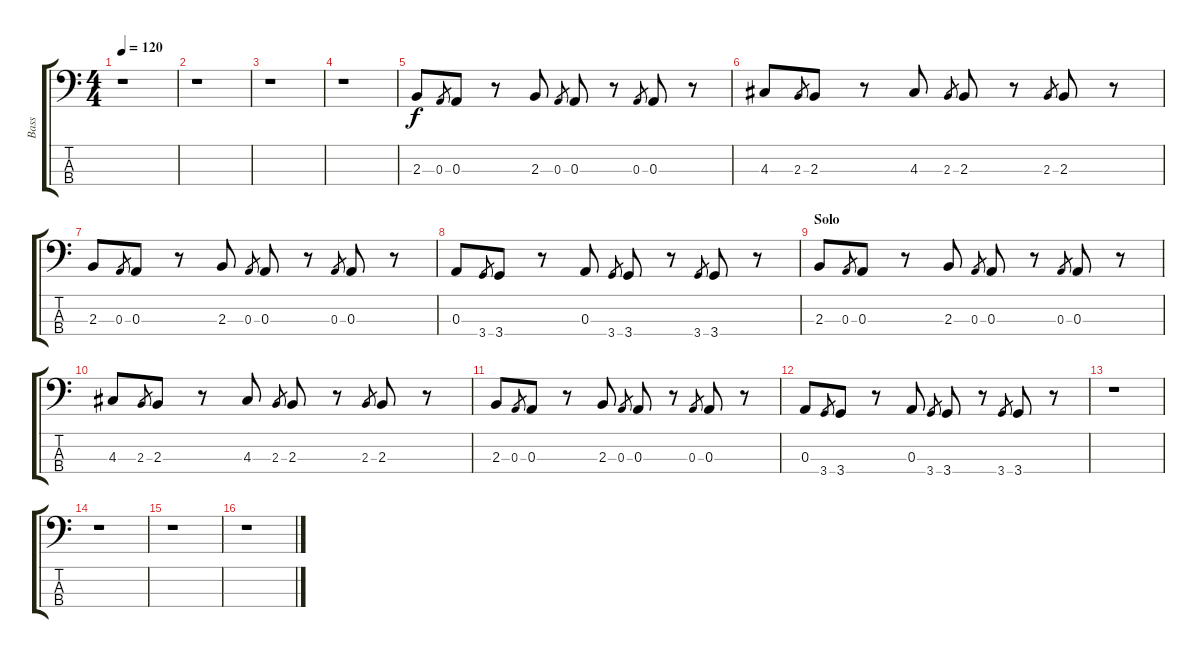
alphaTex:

\track ("Bass" "Bass") {instrument electricbassfinger}
\staff {score tabs}
\tuning (G2 D2 A1 E1) {hide}
\ts (4 4)
\tempo 120
\clef f4
\ks c
r.1{dy f} |
r.1 |
r.1 |
r.1 |
2.3.8 0.3.8{gr} 0.3.8 r.8 2.3.8 0.3.8{gr} 0.3.8 r.8 0.3.8{gr} 0.3.8 r.8 |
4.3.8 2.3.8{gr} 2.3.8 r.8 4.3.8 2.3.8{gr} 2.3.8 r.8 2.3.8{gr} 2.3.8 r.8 |
2.3.8 0.3.8{gr} 0.3.8 r.8 2.3.8 0.3.8{gr} 0.3.8 r.8 0.3.8{gr} 0.3.8 r.8 |
0.3.8 3.4.8{gr} 3.4.8 r.8 0.3.8 3.4.8{gr} 3.4.8 r.8 3.4.8{gr} 3.4.8 r.8 |
\section ("" "Solo")
2.3.8 0.3.8{gr} 0.3.8 r.8 2.3.8 0.3.8{gr} 0.3.8 r.8 0.3.8{gr} 0.3.8 r.8 |
4.3.8 2.3.8{gr} 2.3.8 r.8 4.3.8 2.3.8{gr} 2.3.8 r.8 2.3.8{gr} 2.3.8 r.8 |
2.3.8 0.3.8{gr} 0.3.8 r.8 2.3.8 0.3.8{gr} 0.3.8 r.8 0.3.8{gr} 0.3.8 r.8 |
0.3.8 3.4.8{gr} 3.4.8 r.8 0.3.8 3.4.8{gr} 3.4.8 r.8 3.4.8{gr} 3.4.8 r.8 |
r.1 |
r.1 |
r.1 |
r.1
